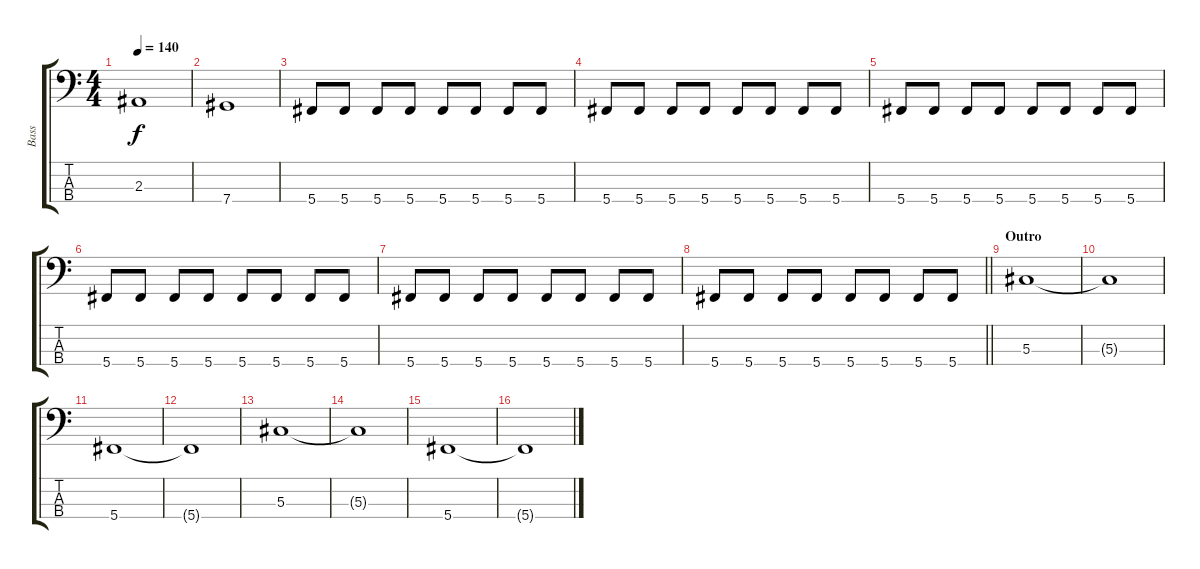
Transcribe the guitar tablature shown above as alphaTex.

\track ("Bass" "Bass") {instrument electricbassfinger}
\staff {score tabs}
\tuning (Gb2 Db2 Ab1 Db1) {hide}
\ts (4 4)
\tempo 140
\clef f4
\ks c
2.3.1{dy f} |
7.4.1 |
5.4.8 5.4.8 5.4.8 5.4.8 5.4.8 5.4.8 5.4.8 5.4.8 |
5.4.8 5.4.8 5.4.8 5.4.8 5.4.8 5.4.8 5.4.8 5.4.8 |
5.4.8 5.4.8 5.4.8 5.4.8 5.4.8 5.4.8 5.4.8 5.4.8 |
5.4.8 5.4.8 5.4.8 5.4.8 5.4.8 5.4.8 5.4.8 5.4.8 |
5.4.8 5.4.8 5.4.8 5.4.8 5.4.8 5.4.8 5.4.8 5.4.8 |
\barLineRight lightlight
5.4.8 5.4.8 5.4.8 5.4.8 5.4.8 5.4.8 5.4.8 5.4.8 |
\section ("" "Outro")
5.3.1 |
5.3{t}.1 |
5.4.1 |
5.4{t}.1 |
5.3.1 |
5.3{t}.1 |
5.4.1 |
5.4{t}.1
